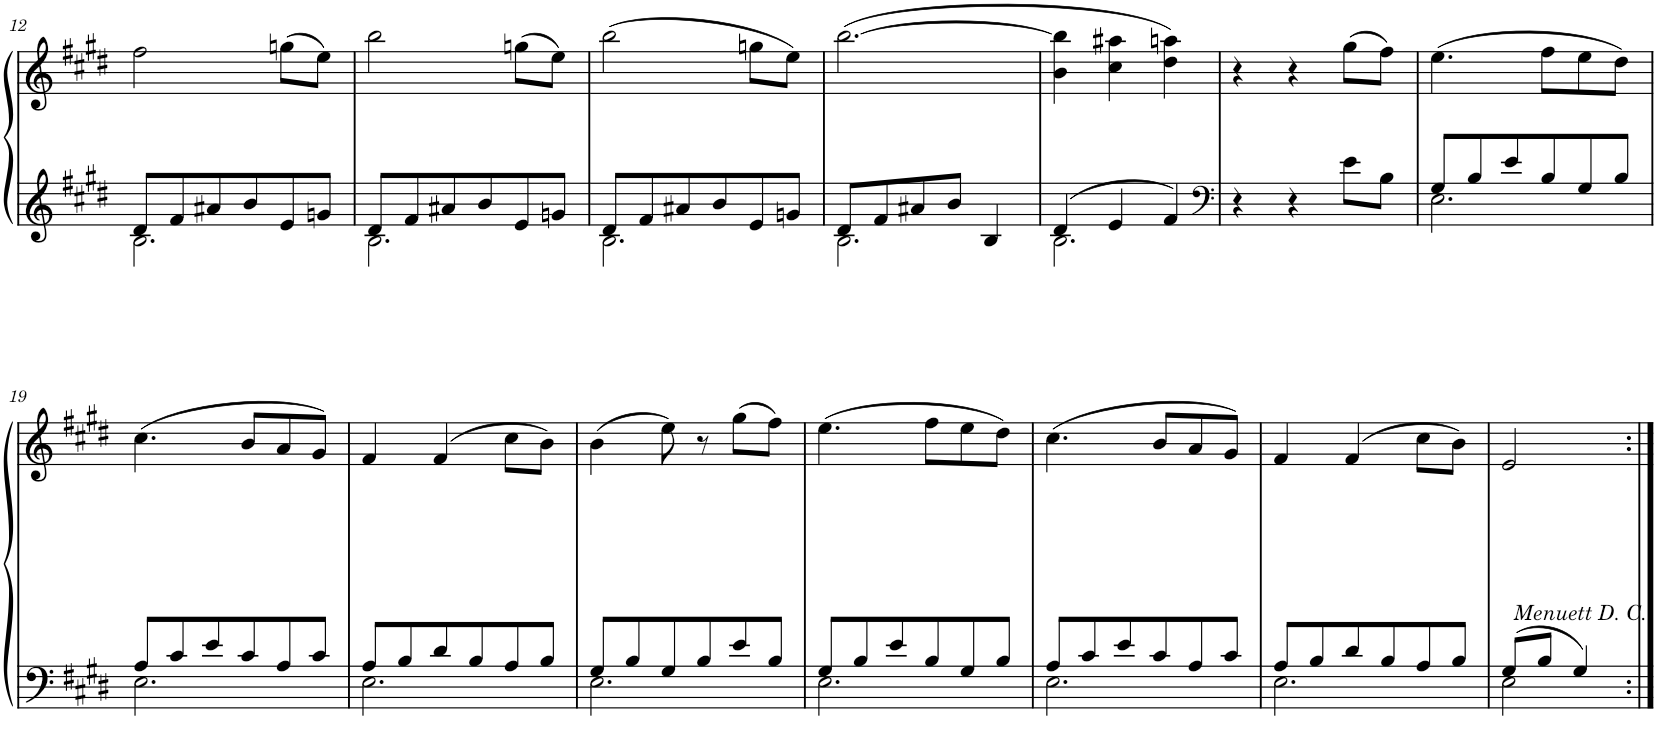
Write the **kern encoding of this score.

**kern	**kern
*part1	*part1
*staff2	*staff1
*I"Piano	*
*I'Pno.	*
!!LO:PB:g=z
*clefG2	*clefG2
*k[f#c#g#d#]	*k[f#c#g#d#]
*M3/4	*M3/4
=12	=12
*^	*
8d#/L	2.B\	2ff#\
8f#/	.	.
8a#X/	.	.
8b/	.	.
8e/	.	(8ggn\L
8gn/J	.	8ee\J)
=13	=13	=13
8d#/L	2.B\	2bb\
8f#/	.	.
8a#X/	.	.
8b/	.	.
8e/	.	(8ggn\L
8gn/J	.	8ee\J)
=14	=14	=14
8d#/L	2.B\	(2bb\
8f#/	.	.
8a#X/	.	.
8b/	.	.
8e/	.	8ggn\L
8gn/J	.	8ee\J)
=15	=15	=15
8d#/L	2.B\	([2.bb\
8f#/	.	.
8a#X/	.	.
8b/J	.	.
4B/	.	.
=16	=16	=16
4d#/	2.B\	4b\ 4bb\]
4e/	.	4cc#\ 4aa#X\
4f#/	.	4dd#\ 4aan\)
*v	*v	*
=17	=17
*clefF4	*
4r	4r
4r	4r
8e\L	(8gg#\L
8B\J	8ff#\J)
=18	=18
*^	*
8G#/L	2.E\	(4.ee\
8B/	.	.
8e/	.	.
8B/	.	8ff#\L
8G#/	.	8ee\
8B/J	.	8dd#\J)
!!LO:LB:g=z
=19	=19	=19
8A/L	2.E\	(4.cc#\
8c#/	.	.
8e/	.	.
8c#/	.	8b/L
8A/	.	8a/
8c#/J	.	8g#/J)
=20	=20	=20
8A/L	2.E\	4f#/
8B/	.	.
8d#/	.	(4f#/
8B/	.	.
8A/	.	8cc#\L
8B/J	.	8b\J)
=21	=21	=21
8G#/L	2.E\	(4b\
8B/	.	.
8G#/	.	8ee\)
8B/	.	8r
8e/	.	(8gg#\L
8B/J	.	8ff#\J)
=22	=22	=22
8G#/L	2.E\	(4.ee\
8B/	.	.
8e/	.	.
8B/	.	8ff#\L
8G#/	.	8ee\
8B/J	.	8dd#\J)
=23	=23	=23
8A/L	2.E\	(4.cc#\
8c#/	.	.
8e/	.	.
8c#/	.	8b/L
8A/	.	8a/
8c#/J	.	8g#/J)
=24	=24	=24
8A/L	2.E\	4f#/
8B/	.	.
8d#/	.	(4f#/
8B/	.	.
8A/	.	8cc#\L
8B/J	.	8b\J)
=25	=25	=25
*	*	*^
8G#/L	2E\	2e/	4ryy
8B/J	.	.	.
!	!	!	!LO:TX:b:i:t=Menuett D. C.
4G#/	.	.	4ryy
*v	*v	*	*
*	*v	*v
=:|!	=:|!
*-	*-
